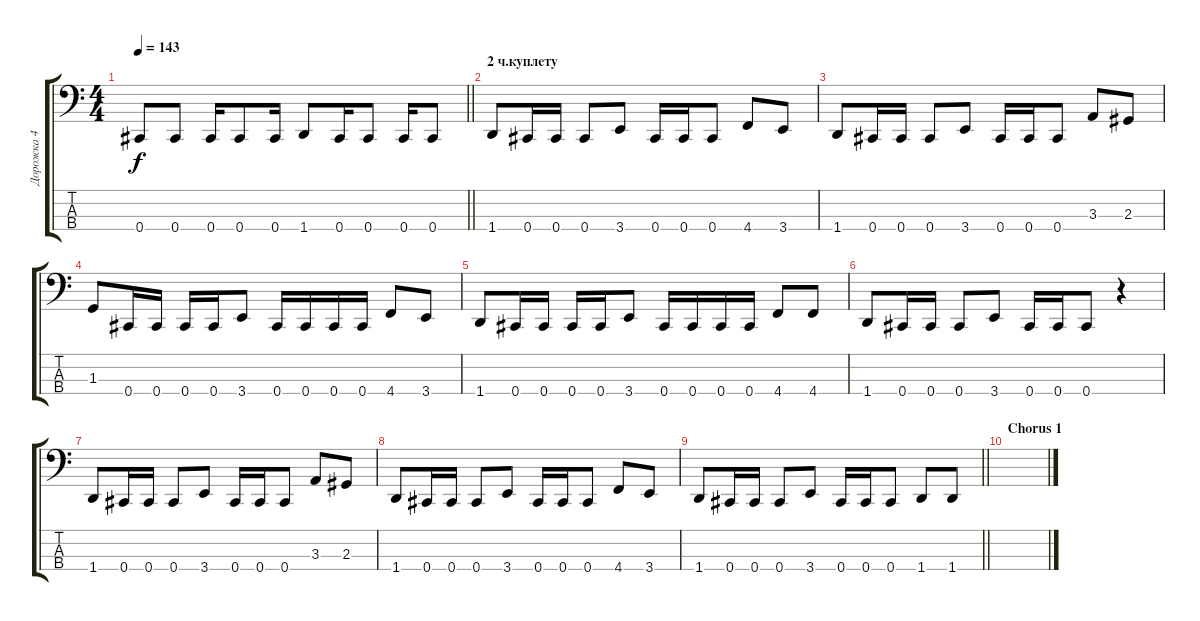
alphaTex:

\track ("Дорожка 4" "Дорожка 4") {instrument electricbassfinger}
\staff {score tabs}
\tuning (E2 B1 Gb1 Db1) {hide}
\ts (4 4)
\tempo 143
\clef f4
\barLineRight lightlight
\ks c
0.4.8{dy f} 0.4.8 0.4.16 0.4.8 0.4.16 1.4.8 0.4.16 0.4.8 0.4.16 0.4.8 |
\section ("" "2 ч.куплету")
1.4.8 0.4.16 0.4.16 0.4.8 3.4.8 0.4.16 0.4.16 0.4.8 4.4.8 3.4.8 |
1.4.8 0.4.16 0.4.16 0.4.8 3.4.8 0.4.16 0.4.16 0.4.8 3.3.8 2.3.8 |
1.3.8 0.4.16 0.4.16 0.4.16 0.4.16 3.4.8 0.4.16 0.4.16 0.4.16 0.4.16 4.4.8 3.4.8 |
1.4.8 0.4.16 0.4.16 0.4.16 0.4.16 3.4.8 0.4.16 0.4.16 0.4.16 0.4.16 4.4.8 4.4.8 |
1.4.8 0.4.16 0.4.16 0.4.8 3.4.8 0.4.16 0.4.16 0.4.8 r.4 |
1.4.8 0.4.16 0.4.16 0.4.8 3.4.8 0.4.16 0.4.16 0.4.8 3.3.8 2.3.8 |
1.4.8 0.4.16 0.4.16 0.4.8 3.4.8 0.4.16 0.4.16 0.4.8 4.4.8 3.4.8 |
\barLineRight lightlight
1.4.8 0.4.16 0.4.16 0.4.8 3.4.8 0.4.16 0.4.16 0.4.8 1.4.8 1.4.8 |
\section ("" "Chorus 1")
